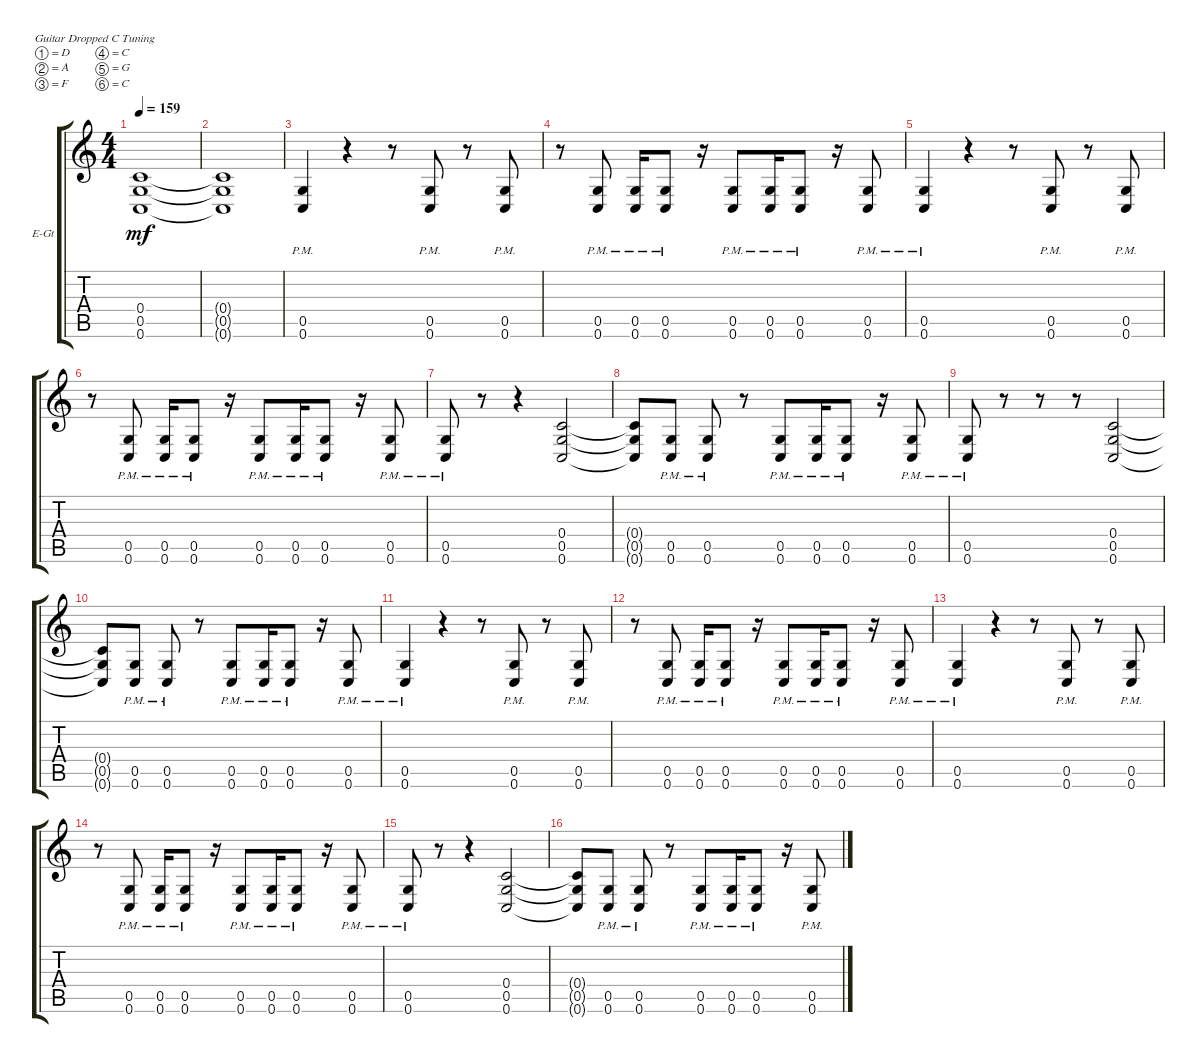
\defaultSystemsLayout 4
\bracketExtendMode groupsimilarinstruments
\firstSystemTrackNameOrientation horizontal
\otherSystemsTrackNameOrientation horizontal
\track ("Electric Guitar" "E-Gt") {instrument distortionguitar}
\staff {score tabs}
\tuning (D4 A3 F3 C3 G2 C2)
\ts (4 4)
\tempo 159
\clef g2
\ks c
(0.6 0.5 0.4).1{dy mf} |
(0.6{t} 0.5{t} 0.4{t}).1 |
(0.6{pm} 0.5{pm}).4 r.4 r.8 (0.5{pm} 0.6{pm}).8 r.8 (0.6{pm} 0.5{pm}).8 |
r.8 (0.6{pm} 0.5{pm}).8 (0.6{pm} 0.5{pm}).16 (0.6{pm} 0.5{pm}).8 r.16 (0.6{pm} 0.5{pm}).8 (0.6{pm} 0.5{pm}).16 (0.6{pm} 0.5{pm}).8 r.16 (0.6{pm} 0.5{pm}).8 |
(0.6{pm} 0.5{pm}).4 r.4 r.8 (0.5{pm} 0.6{pm}).8 r.8 (0.6{pm} 0.5{pm}).8 |
r.8 (0.6{pm} 0.5{pm}).8 (0.6{pm} 0.5{pm}).16 (0.6{pm} 0.5{pm}).8 r.16 (0.6{pm} 0.5{pm}).8 (0.6{pm} 0.5{pm}).16 (0.6{pm} 0.5{pm}).8 r.16 (0.6{pm} 0.5{pm}).8 |
(0.6{pm} 0.5{pm}).8 r.8 r.4 (0.6 0.5 0.4).2 |
(0.6{t} 0.5{t} 0.4{t}).8 (0.6{pm} 0.5{pm}).8 (0.6{pm} 0.5{pm}).8 r.8 (0.6{pm} 0.5{pm}).8 (0.5{pm} 0.6{pm}).16 (0.6{pm} 0.5{pm}).8 r.16 (0.6{pm} 0.5{pm}).8 |
(0.6{pm} 0.5{pm}).8 r.8 r.8 r.8 (0.6 0.5 0.4).2 |
(0.6{t} 0.5{t} 0.4{t}).8 (0.6{pm} 0.5{pm}).8 (0.6{pm} 0.5{pm}).8 r.8 (0.6{pm} 0.5{pm}).8 (0.5{pm} 0.6{pm}).16 (0.6{pm} 0.5{pm}).8 r.16 (0.6{pm} 0.5{pm}).8 |
(0.6{pm} 0.5{pm}).4 r.4 r.8 (0.5{pm} 0.6{pm}).8 r.8 (0.6{pm} 0.5{pm}).8 |
r.8 (0.6{pm} 0.5{pm}).8 (0.6{pm} 0.5{pm}).16 (0.6{pm} 0.5{pm}).8 r.16 (0.6{pm} 0.5{pm}).8 (0.6{pm} 0.5{pm}).16 (0.6{pm} 0.5{pm}).8 r.16 (0.6{pm} 0.5{pm}).8 |
(0.6{pm} 0.5{pm}).4 r.4 r.8 (0.5{pm} 0.6{pm}).8 r.8 (0.6{pm} 0.5{pm}).8 |
r.8 (0.6{pm} 0.5{pm}).8 (0.6{pm} 0.5{pm}).16 (0.6{pm} 0.5{pm}).8 r.16 (0.6{pm} 0.5{pm}).8 (0.6{pm} 0.5{pm}).16 (0.6{pm} 0.5{pm}).8 r.16 (0.6{pm} 0.5{pm}).8 |
(0.6{pm} 0.5{pm}).8 r.8 r.4 (0.6 0.5 0.4).2 |
(0.6{t} 0.5{t} 0.4{t}).8 (0.6{pm} 0.5{pm}).8 (0.6{pm} 0.5{pm}).8 r.8 (0.6{pm} 0.5{pm}).8 (0.5{pm} 0.6{pm}).16 (0.6{pm} 0.5{pm}).8 r.16 (0.6{pm} 0.5{pm}).8
